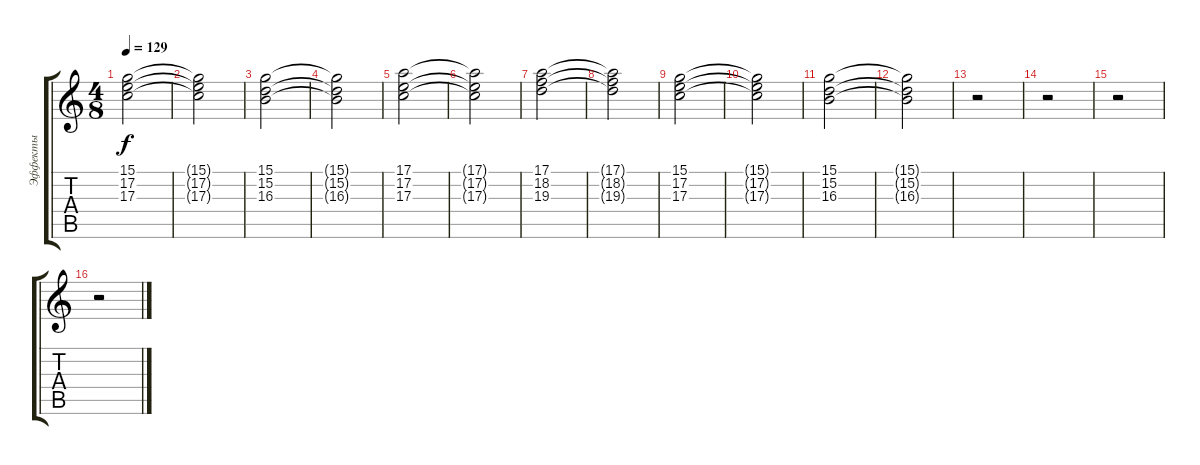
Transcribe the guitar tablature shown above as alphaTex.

\track ("Эффекты" "Эффекты") {instrument stringensemble2}
\staff {score tabs}
\tuning (E4 B3 G3 D3 A2 E2) {hide}
\ts (4 8)
\tempo 129
\clef g2
\ks c
(15.1 17.2 17.3).2{dy f} |
(15.1{t} 17.2{t} 17.3{t}).2 |
(15.1 15.2 16.3).2 |
(15.1{t} 15.2{t} 16.3{t}).2 |
(17.1 17.2 17.3).2 |
(17.1{t} 17.2{t} 17.3{t}).2 |
(17.1 18.2 19.3).2 |
(17.1{t} 18.2{t} 19.3{t}).2 |
(15.1 17.2 17.3).2 |
(15.1{t} 17.2{t} 17.3{t}).2 |
(15.1 15.2 16.3).2 |
(15.1{t} 15.2{t} 16.3{t}).2 |
r.2 |
r.2 |
r.2 |
r.2
